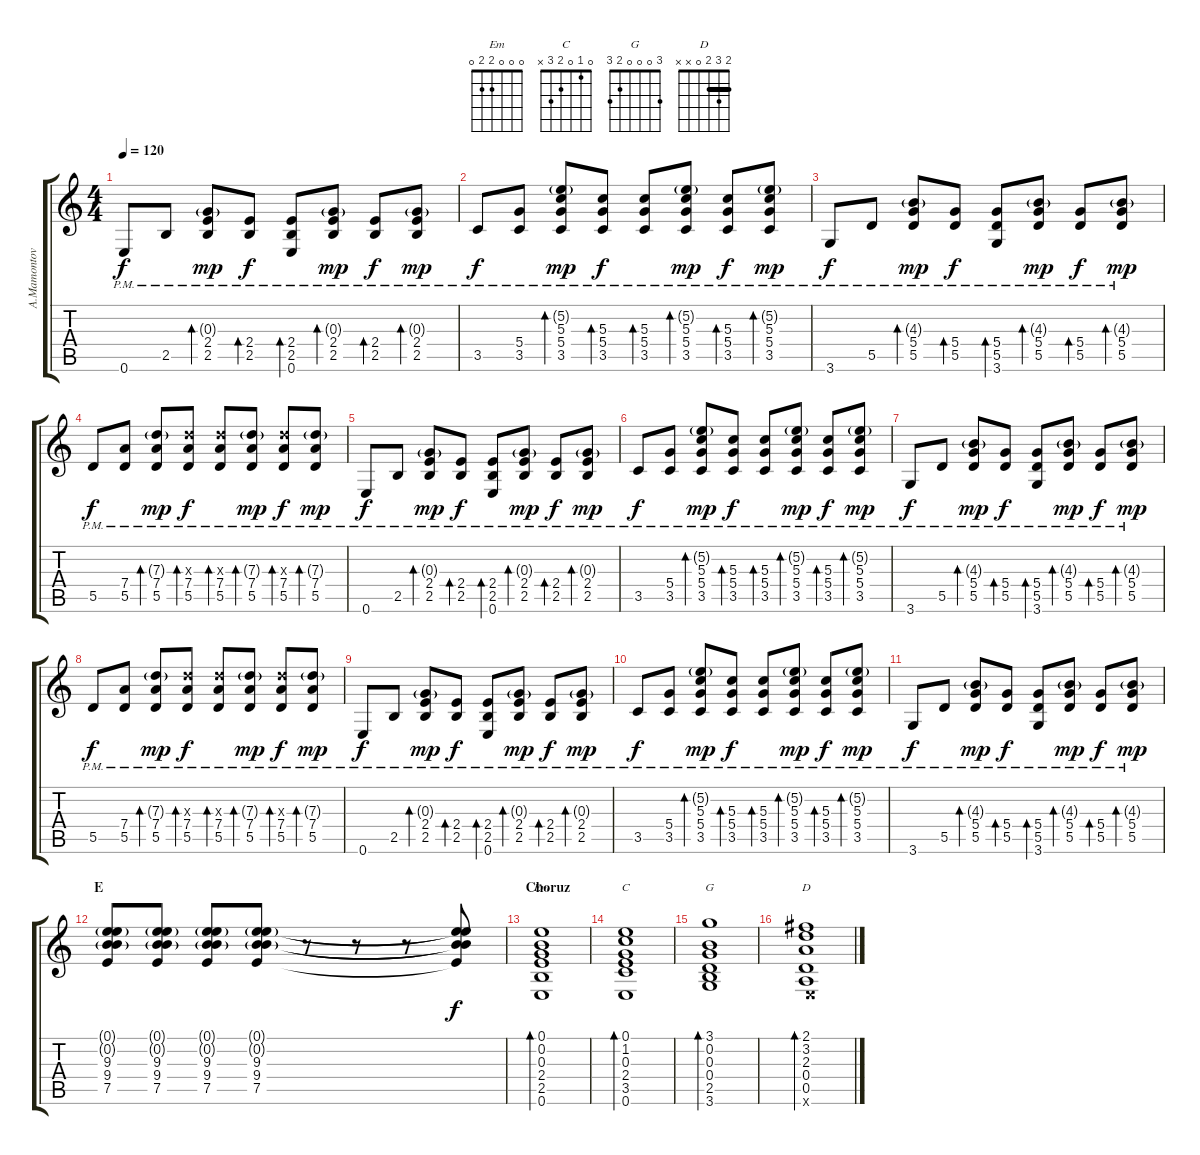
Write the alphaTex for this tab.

\track ("A.Mamontovas" "A.Mamontov") {instrument electricguitarmuted}
\staff {score tabs}
\tuning (E4 B3 G3 D3 A2 E2) {hide}
\chord ("Em" 0 0 0 2 2 0)
\chord ("C" 0 1 0 2 3 x)
\chord ("G" 3 0 0 0 2 3)
\chord ("D" 2 3 2 0 x x) {barre 2}
\ts (4 4)
\tempo 120
\clef g2
\ks c
0.6{pm}.8{dy f} 2.5{pm}.8 (0.3{g} 2.4{pm} 2.5{pm}).8{bd 60 dy mp} (2.4{pm} 2.5{pm}).8{bd 60 dy f} (2.4{pm} 2.5{pm} 0.6{pm}).8{bd 60} (0.3{g} 2.4{pm} 2.5{pm}).8{bd 60 dy mp} (2.4{pm} 2.5{pm}).8{bd 60 dy f} (0.3{g} 2.4{pm} 2.5{pm}).8{bd 60 dy mp} |
3.5{pm}.8{dy f} (5.4{pm} 3.5{pm}).8 (5.2{g} 5.3{pm} 5.4{pm} 3.5{pm}).8{bd 60 dy mp} (5.3{pm} 5.4{pm} 3.5{pm}).8{bd 60 dy f} (5.3{pm} 5.4{pm} 3.5{pm}).8{bd 60} (5.2{g} 5.3{pm} 5.4{pm} 3.5{pm}).8{bd 60 dy mp} (5.3{pm} 5.4{pm} 3.5{pm}).8{bd 60 dy f} (5.2{g} 5.3{pm} 5.4{pm} 3.5{pm}).8{bd 60 dy mp} |
3.6{pm}.8{dy f} 5.5{pm}.8 (4.3{g} 5.4{pm} 5.5{pm}).8{bd 60 dy mp} (5.4{pm} 5.5{pm}).8{bd 60 dy f} (5.4{pm} 5.5{pm} 3.6{pm}).8{bd 60} (4.3{g} 5.4{pm} 5.5{pm}).8{bd 60 dy mp} (5.4{pm} 5.5{pm}).8{bd 60 dy f} (4.3{g} 5.4{pm} 5.5{pm}).8{bd 60 dy mp} |
5.5{pm}.8{dy f} (7.4{pm} 5.5{pm}).8 (7.3{g} 7.4{pm} 5.5{pm}).8{bd 60 dy mp} (7.3{x} 7.4{pm} 5.5{pm}).8{bd 60 dy f} (7.3{x} 7.4{pm} 5.5{pm}).8{bd 60} (7.3{g} 7.4{pm} 5.5{pm}).8{bd 60 dy mp} (7.3{x} 7.4{pm} 5.5{pm}).8{bd 60 dy f} (7.3{g} 7.4{pm} 5.5{pm}).8{bd 60 dy mp} |
0.6{pm}.8{dy f} 2.5{pm}.8 (0.3{g} 2.4{pm} 2.5{pm}).8{bd 60 dy mp} (2.4{pm} 2.5{pm}).8{bd 60 dy f} (2.4{pm} 2.5{pm} 0.6{pm}).8{bd 60} (0.3{g} 2.4{pm} 2.5{pm}).8{bd 60 dy mp} (2.4{pm} 2.5{pm}).8{bd 60 dy f} (0.3{g} 2.4{pm} 2.5{pm}).8{bd 60 dy mp} |
3.5{pm}.8{dy f} (5.4{pm} 3.5{pm}).8 (5.2{g} 5.3{pm} 5.4{pm} 3.5{pm}).8{bd 60 dy mp} (5.3{pm} 5.4{pm} 3.5{pm}).8{bd 60 dy f} (5.3{pm} 5.4{pm} 3.5{pm}).8{bd 60} (5.2{g} 5.3{pm} 5.4{pm} 3.5{pm}).8{bd 60 dy mp} (5.3{pm} 5.4{pm} 3.5{pm}).8{bd 60 dy f} (5.2{g} 5.3{pm} 5.4{pm} 3.5{pm}).8{bd 60 dy mp} |
3.6{pm}.8{dy f} 5.5{pm}.8 (4.3{g} 5.4{pm} 5.5{pm}).8{bd 60 dy mp} (5.4{pm} 5.5{pm}).8{bd 60 dy f} (5.4{pm} 5.5{pm} 3.6{pm}).8{bd 60} (4.3{g} 5.4{pm} 5.5{pm}).8{bd 60 dy mp} (5.4{pm} 5.5{pm}).8{bd 60 dy f} (4.3{g} 5.4{pm} 5.5{pm}).8{bd 60 dy mp} |
5.5{pm}.8{dy f} (7.4{pm} 5.5{pm}).8 (7.3{g} 7.4{pm} 5.5{pm}).8{bd 60 dy mp} (7.3{x} 7.4{pm} 5.5{pm}).8{bd 60 dy f} (7.3{x} 7.4{pm} 5.5{pm}).8{bd 60} (7.3{g} 7.4{pm} 5.5{pm}).8{bd 60 dy mp} (7.3{x} 7.4{pm} 5.5{pm}).8{bd 60 dy f} (7.3{g} 7.4{pm} 5.5{pm}).8{bd 60 dy mp} |
0.6{pm}.8{dy f} 2.5{pm}.8 (0.3{g} 2.4{pm} 2.5{pm}).8{bd 60 dy mp} (2.4{pm} 2.5{pm}).8{bd 60 dy f} (2.4{pm} 2.5{pm} 0.6{pm}).8{bd 60} (0.3{g} 2.4{pm} 2.5{pm}).8{bd 60 dy mp} (2.4{pm} 2.5{pm}).8{bd 60 dy f} (0.3{g} 2.4{pm} 2.5{pm}).8{bd 60 dy mp} |
3.5{pm}.8{dy f} (5.4{pm} 3.5{pm}).8 (5.2{g} 5.3{pm} 5.4{pm} 3.5{pm}).8{bd 60 dy mp} (5.3{pm} 5.4{pm} 3.5{pm}).8{bd 60 dy f} (5.3{pm} 5.4{pm} 3.5{pm}).8{bd 60} (5.2{g} 5.3{pm} 5.4{pm} 3.5{pm}).8{bd 60 dy mp} (5.3{pm} 5.4{pm} 3.5{pm}).8{bd 60 dy f} (5.2{g} 5.3{pm} 5.4{pm} 3.5{pm}).8{bd 60 dy mp} |
3.6{pm}.8{dy f} 5.5{pm}.8 (4.3{g} 5.4{pm} 5.5{pm}).8{bd 60 dy mp} (5.4{pm} 5.5{pm}).8{bd 60 dy f} (5.4{pm} 5.5{pm} 3.6{pm}).8{bd 60} (4.3{g} 5.4{pm} 5.5{pm}).8{bd 60 dy mp} (5.4{pm} 5.5{pm}).8{bd 60 dy f} (4.3{g} 5.4{pm} 5.5{pm}).8{bd 60 dy mp} |
\section ("" "E")
(0.1{g} 0.2{g} 9.3 9.4 7.5).8 (0.1{g} 0.2{g} 9.3 9.4 7.5).8 (0.1{g} 0.2{g} 9.3 9.4 7.5).8 (0.1{g} 0.2{g} 9.3 9.4 7.5).8 r.8 r.8 r.8 (0.1{t} 0.2{t} 9.3{t} 9.4{t} 7.5{t}).8{dy f} |
\section ("" "Choruz")
(0.1 0.2 0.3 2.4 2.5 0.6).1{bd 240 ch "Em" instrument electricguitarclean} |
(0.1 1.2 0.3 2.4 3.5 0.6).1{bd 240 ch "C"} |
(3.1 0.2 0.3 0.4 2.5 3.6).1{bd 240 ch "G" instrument electricguitarclean} |
(2.1 3.2 2.3 0.4 0.5 0.6{x}).1{bd 240 ch "D" instrument electricguitarclean}
